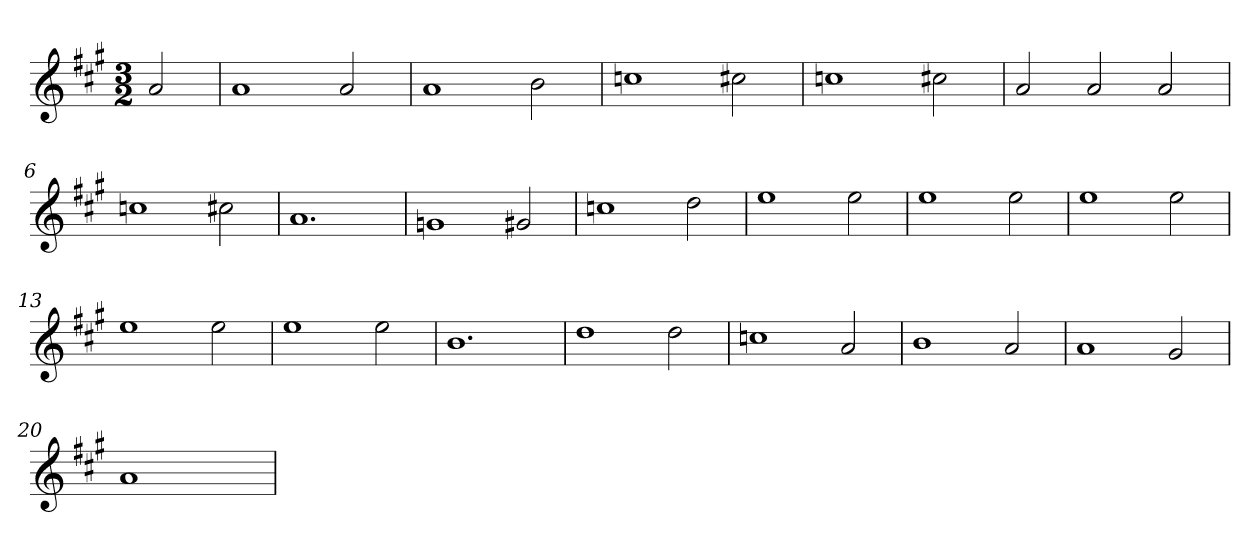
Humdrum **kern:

**kern
*part1
*staff1
*clefG2
*k[f#c#g#]
*A:
*M3/2
=
2a
=1
1a
2a
=2
1a
2b
=3
1ccn
2cc#
=4
1ccn
2cc#
=5
2a
2a
2a
=6
1ccn
2cc#
=7
1.a
=8
1gn
2g#
=9
1ccn
2dd
=10
1ee
2ee
=11
1ee
2ee
=12
1ee
2ee
=13
1ee
2ee
=14
1ee
2ee
=15
1.b
=16
1dd
2dd
=17
1ccn
2a
=18
1b
2a
=19
1a
2g#
=20
1a
2ryy
=
*-
